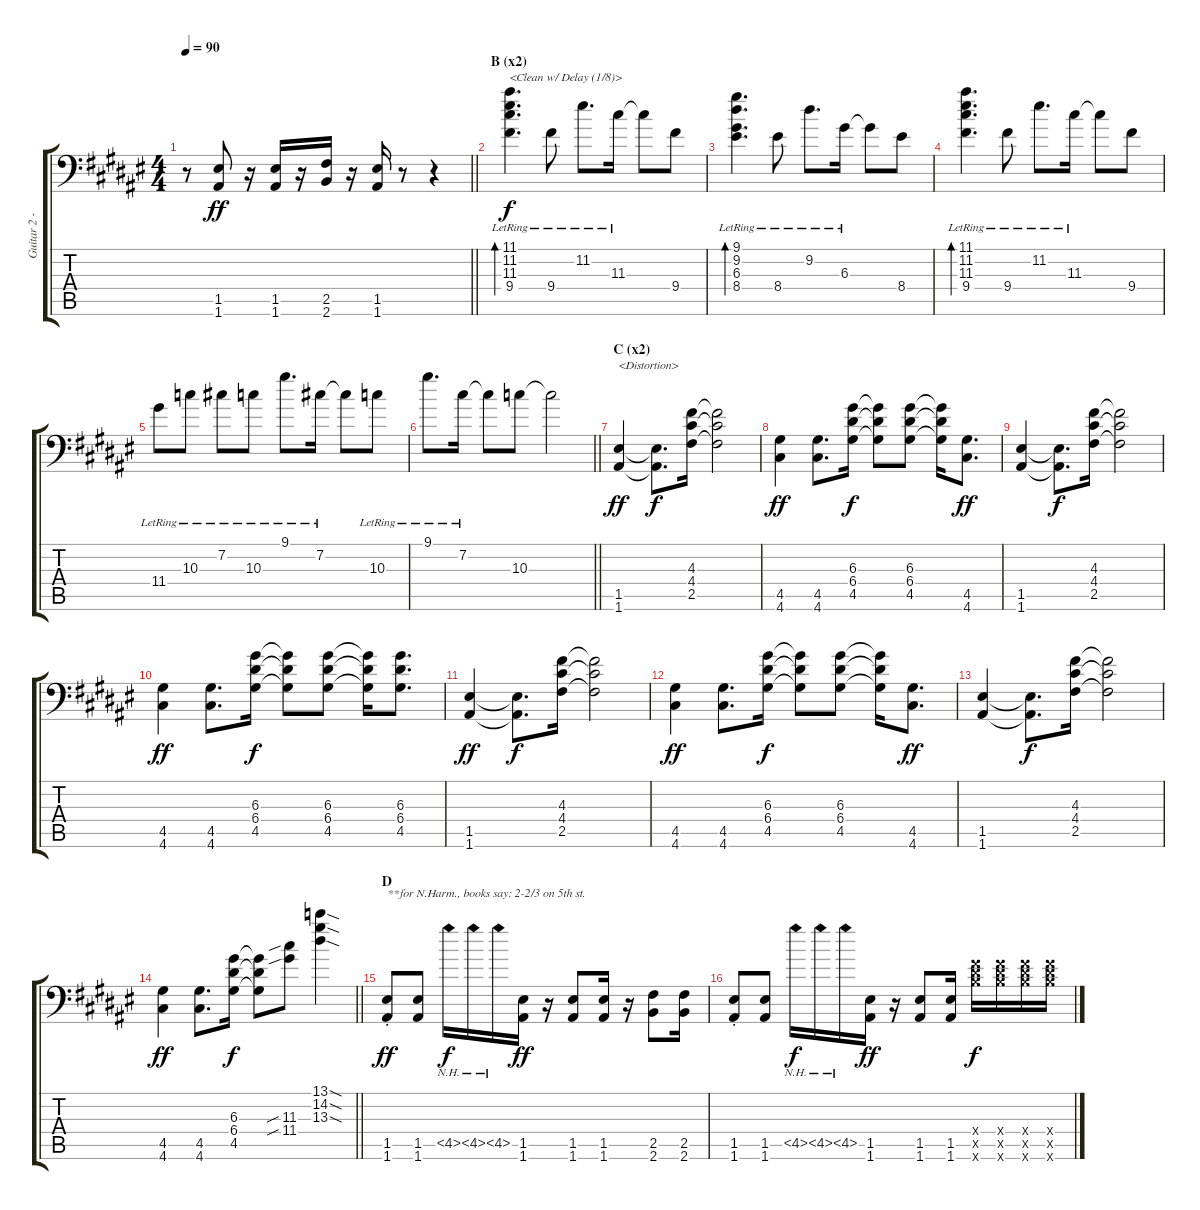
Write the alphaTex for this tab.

\track ("Guitar 2 - Uruha" "Guitar 2 -") {instrument distortionguitar}
\staff {score tabs}
\tuning (B3 Gb3 D3 A2 E2 A1) {hide}
\ts (4 4)
\tempo 90
\clef f4
\barLineRight lightlight
\ks f#
r.8{dy ff} (1.5 1.6).8 r.16 (1.5 1.6).16 r.16 (2.5 2.6).16 r.16 (1.5 1.6).16 r.8 r.4 |
\section ("" "B (x2)")
(11.1{lr} 11.2{lr} 11.3{lr} 9.4{lr}).4{d bd 240 txt "<Clean w/ Delay (1/8)>" dy f instrument electricguitarclean} 9.4{lr}.8 11.2{lr}.8{d} 11.3{lr}.16 11.3{t}.8 9.4.8 |
(9.1{lr} 9.2{lr} 6.3{lr} 8.4{lr}).4{d bd 240} 8.4{lr}.8 9.2{lr}.8{d} 6.3{lr}.16 6.3{t}.8 8.4.8 |
(11.1{lr} 11.2{lr} 11.3{lr} 9.4{lr}).4{d bd 240} 9.4{lr}.8 11.2{lr}.8{d} 11.3{lr}.16 11.3{t}.8 9.4.8 |
11.4{lr}.8 10.3{lr}.8 7.2{lr}.8 10.3{lr}.8 9.1{lr}.8{d} 7.2{lr}.16 7.2{t}.8 10.3{lr}.8 |
\barLineRight lightlight
9.1{lr}.8{d} 7.2{lr}.16 7.2{t}.8 10.3.8 10.3{t}.2 |
\section ("" "C (x2)")
(1.5 1.6).4{txt "<Distortion>" dy ff instrument distortionguitar} (1.5{t} 1.6{t}).8{d dy f} (4.3 4.4 2.5).16 (4.3{t} 4.4{t} 2.5{t}).2 |
(4.5 4.6).4{dy ff} (4.5 4.6).8{d} (6.3 6.4 4.5).16{dy f} (6.3{t} 6.4{t} 4.5{t}).8 (6.3 6.4 4.5).8 (6.3{t} 6.4{t} 4.5{t}).16 (4.5 4.6).8{d dy ff} |
(1.5 1.6).4 (1.5{t} 1.6{t}).8{d dy f} (4.3 4.4 2.5).16 (4.3{t} 4.4{t} 2.5{t}).2 |
(4.5 4.6).4{dy ff} (4.5 4.6).8{d} (6.3 6.4 4.5).16{dy f} (6.3{t} 6.4{t} 4.5{t}).8 (6.3 6.4 4.5).8 (6.3{t} 6.4{t} 4.5{t}).16 (6.3 6.4 4.5).8{d} |
(1.5 1.6).4{dy ff} (1.5{t} 1.6{t}).8{d dy f} (4.3 4.4 2.5).16 (4.3{t} 4.4{t} 2.5{t}).2 |
(4.5 4.6).4{dy ff} (4.5 4.6).8{d} (6.3 6.4 4.5).16{dy f} (6.3{t} 6.4{t} 4.5{t}).8 (6.3 6.4 4.5).8 (6.3{t} 6.4{t} 4.5{t}).16 (4.5 4.6).8{d dy ff} |
(1.5 1.6).4 (1.5{t} 1.6{t}).8{d dy f} (4.3 4.4 2.5).16 (4.3{t} 4.4{t} 2.5{t}).2 |
\barLineRight lightlight
(4.5 4.6).4{dy ff} (4.5 4.6).8{d} (6.3 6.4 4.5).16{dy f} (6.3{t} 6.4{t} 4.5{t}).8 (11.3{sib} 11.4{sib}).8 (13.1{sod} 14.2{sod} 13.3{sod}).4 |
\section ("" "D")
(1.5{st} 1.6{st}).8{txt "**for N.Harm., books say: 2-2/3 on 5th st." dy ff} (1.5 1.6).8 4.5{nh}.16{dy f} 4.5{nh}.16 4.5{nh}.16 (1.5 1.6).16{dy ff} r.16 (1.5 1.6).8 (1.5 1.6).16 r.16 (2.5 2.6).8 (2.5 2.6).16 |
(1.5{st} 1.6{st}).8 (1.5 1.6).8 4.5{nh}.16{dy f} 4.5{nh}.16 4.5{nh}.16 (1.5 1.6).16{dy ff} r.16 (1.5 1.6).8 (1.5 1.6).16 (9.4{x} 11.5{x} 14.6{x}).16{dy f} (9.4{x} 11.5{x} 14.6{x}).16 (9.4{x} 11.5{x} 14.6{x}).16 (9.4{x} 11.5{x} 14.6{x}).16
